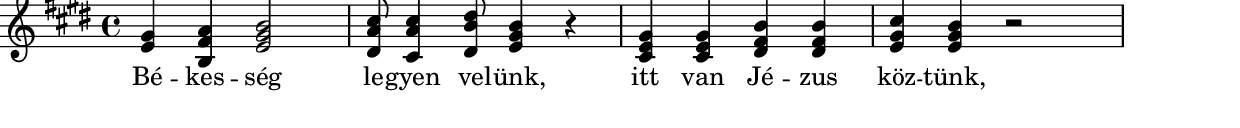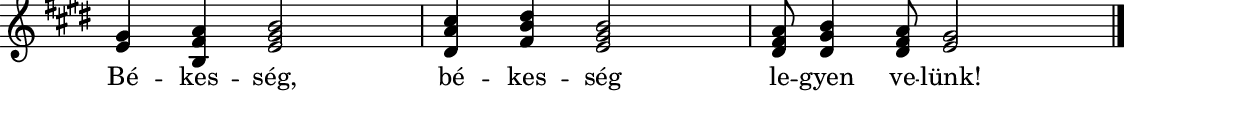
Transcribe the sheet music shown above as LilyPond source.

% MusicXML to Lilypond converter by Kovi

szovegAAA = \lyricmode {  "Bé" -- "kes" -- "ség" "le" -- "gyen" "ve" -- "lünk," "itt" "van" "Jé" -- "zus" "köz" -- "tünk," "Bé" -- "kes" -- "ség," "bé" -- "kes" -- "ség" "le" -- "gyen" "ve" -- "lünk!"  }

% Analyzing...
% 1 parts
% 1 Staff
% forceBassClefActive = 
melody = {
% 68 notes in the part
% 1 voices

\new Staff
\new Voice {
% 68 notes
% 7 mesaures

% Measure 1
\clef "treble"
\key e \major
\time 4/4 
<e' gis' >4 <b fis' a' >4 <e' gis' b' >2 
% Measure 2
<dis' a' cis'' >8 <cis' a' cis'' >4 <dis' b' dis'' >8 <e' gis' b' >4 r4 
% Measure 3
<cis' e' gis' >4 <cis' e' gis' >4 <dis' fis' b' >4 <dis' fis' b' >4 
% Measure 4
<e' gis' cis'' >4 <e' gis' b' >4 r2 
% Measure 5
\break
<e' gis' >4 <b fis' a' >4 <e' gis' b' >2 
% Measure 6
<dis' a' cis'' >4 <fis' b' dis'' >4 <e' gis' b' >2 
% Measure 7
<dis' fis' a' >8 <dis' gis' b' >4 <dis' fis' a' >8 <e' gis' >2 \bar "|." 
} % voice
\addlyrics { \szovegAAA }

} % melody


harmonies = \chordmode {
% 13 chords
\germanChords
e4 s4 s4 s4 b4:7 s4 e4 s4 a4 s4 b4:7 s4 e4 s4 b4:7 s4 e4 s4 cis4:m s4 a4 s4 e4 s4 b4:7 s4 e4
}

\include "../../definitions.ly"
